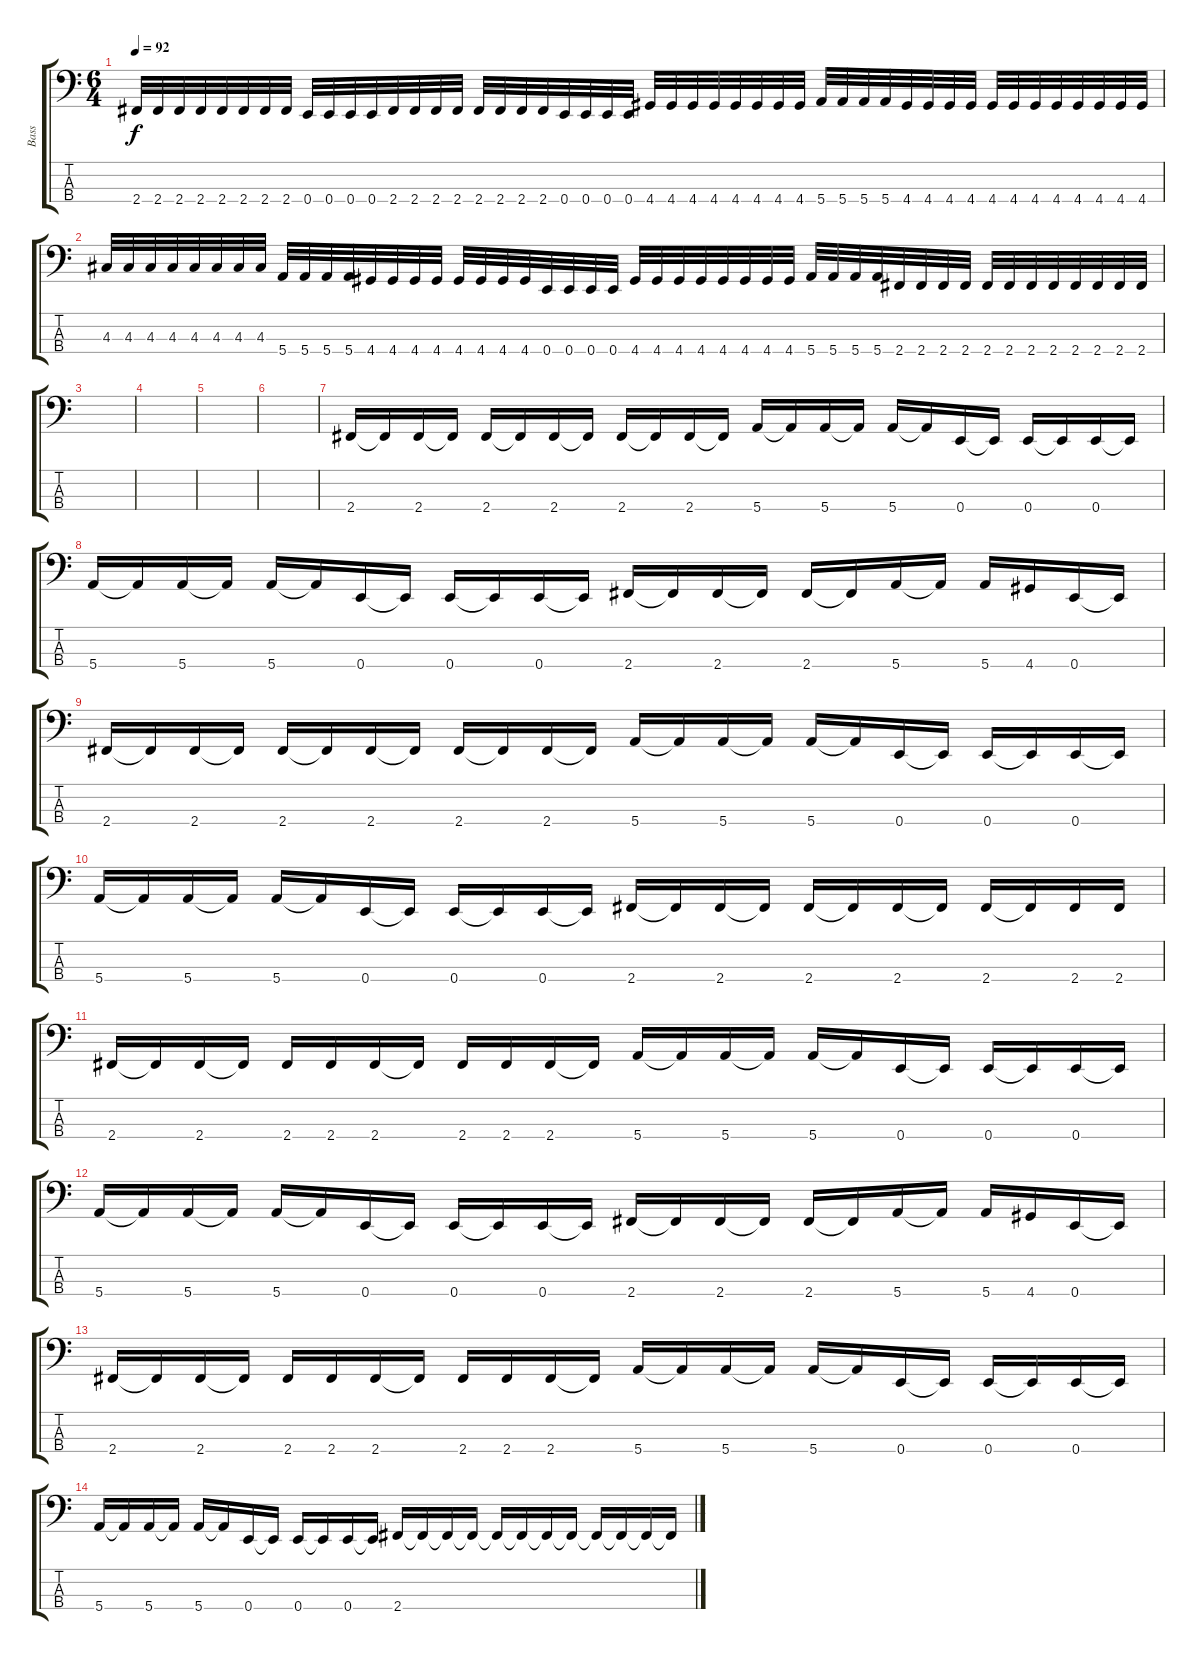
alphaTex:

\track ("Bass" "Bass") {instrument electricbasspick}
\staff {score tabs}
\tuning (G2 D2 A1 E1) {hide}
\ts (6 4)
\tempo 92
\clef f4
\ks c
2.4.32{dy f} 2.4.32 2.4.32 2.4.32 2.4.32 2.4.32 2.4.32 2.4.32 0.4.32 0.4.32 0.4.32 0.4.32 2.4.32 2.4.32 2.4.32 2.4.32 2.4.32 2.4.32 2.4.32 2.4.32 0.4.32 0.4.32 0.4.32 0.4.32 4.4.32 4.4.32 4.4.32 4.4.32 4.4.32 4.4.32 4.4.32 4.4.32 5.4.32 5.4.32 5.4.32 5.4.32 4.4.32 4.4.32 4.4.32 4.4.32 4.4.32 4.4.32 4.4.32 4.4.32 4.4.32 4.4.32 4.4.32 4.4.32 |
4.3.32 4.3.32 4.3.32 4.3.32 4.3.32 4.3.32 4.3.32 4.3.32 5.4.32 5.4.32 5.4.32 5.4.32 4.4.32 4.4.32 4.4.32 4.4.32 4.4.32 4.4.32 4.4.32 4.4.32 0.4.32 0.4.32 0.4.32 0.4.32 4.4.32 4.4.32 4.4.32 4.4.32 4.4.32 4.4.32 4.4.32 4.4.32 5.4.32 5.4.32 5.4.32 5.4.32 2.4.32 2.4.32 2.4.32 2.4.32 2.4.32 2.4.32 2.4.32 2.4.32 2.4.32 2.4.32 2.4.32 2.4.32 |
|
|
|
|
2.4.16 2.4{t}.16 2.4.16 2.4{t}.16 2.4.16 2.4{t}.16 2.4.16 2.4{t}.16 2.4.16 2.4{t}.16 2.4.16 2.4{t}.16 5.4.16 5.4{t}.16 5.4.16 5.4{t}.16 5.4.16 5.4{t}.16 0.4.16 0.4{t}.16 0.4.16 0.4{t}.16 0.4.16 0.4{t}.16 |
5.4.16 5.4{t}.16 5.4.16 5.4{t}.16 5.4.16 5.4{t}.16 0.4.16 0.4{t}.16 0.4.16 0.4{t}.16 0.4.16 0.4{t}.16 2.4.16 2.4{t}.16 2.4.16 2.4{t}.16 2.4.16 2.4{t}.16 5.4.16 5.4{t}.16 5.4.16 4.4.16 0.4.16 0.4{t}.16 |
2.4.16 2.4{t}.16 2.4.16 2.4{t}.16 2.4.16 2.4{t}.16 2.4.16 2.4{t}.16 2.4.16 2.4{t}.16 2.4.16 2.4{t}.16 5.4.16 5.4{t}.16 5.4.16 5.4{t}.16 5.4.16 5.4{t}.16 0.4.16 0.4{t}.16 0.4.16 0.4{t}.16 0.4.16 0.4{t}.16 |
5.4.16 5.4{t}.16 5.4.16 5.4{t}.16 5.4.16 5.4{t}.16 0.4.16 0.4{t}.16 0.4.16 0.4{t}.16 0.4.16 0.4{t}.16 2.4.16 2.4{t}.16 2.4.16 2.4{t}.16 2.4.16 2.4{t}.16 2.4.16 2.4{t}.16 2.4.16 2.4{t}.16 2.4.16 2.4.16 |
2.4.16 2.4{t}.16 2.4.16 2.4{t}.16 2.4.16 2.4.16 2.4.16 2.4{t}.16 2.4.16 2.4.16 2.4.16 2.4{t}.16 5.4.16 5.4{t}.16 5.4.16 5.4{t}.16 5.4.16 5.4{t}.16 0.4.16 0.4{t}.16 0.4.16 0.4{t}.16 0.4.16 0.4{t}.16 |
5.4.16 5.4{t}.16 5.4.16 5.4{t}.16 5.4.16 5.4{t}.16 0.4.16 0.4{t}.16 0.4.16 0.4{t}.16 0.4.16 0.4{t}.16 2.4.16 2.4{t}.16 2.4.16 2.4{t}.16 2.4.16 2.4{t}.16 5.4.16 5.4{t}.16 5.4.16 4.4.16 0.4.16 0.4{t}.16 |
2.4.16 2.4{t}.16 2.4.16 2.4{t}.16 2.4.16 2.4.16 2.4.16 2.4{t}.16 2.4.16 2.4.16 2.4.16 2.4{t}.16 5.4.16 5.4{t}.16 5.4.16 5.4{t}.16 5.4.16 5.4{t}.16 0.4.16 0.4{t}.16 0.4.16 0.4{t}.16 0.4.16 0.4{t}.16 |
5.4.16 5.4{t}.16 5.4.16 5.4{t}.16 5.4.16 5.4{t}.16 0.4.16 0.4{t}.16 0.4.16 0.4{t}.16 0.4.16 0.4{t}.16 2.4.16 2.4{t}.16 2.4{t}.16 2.4{t}.16 2.4{t}.16 2.4{t}.16 2.4{t}.16 2.4{t}.16 2.4{t}.16 2.4{t}.16 2.4{t}.16 2.4{t}.16
